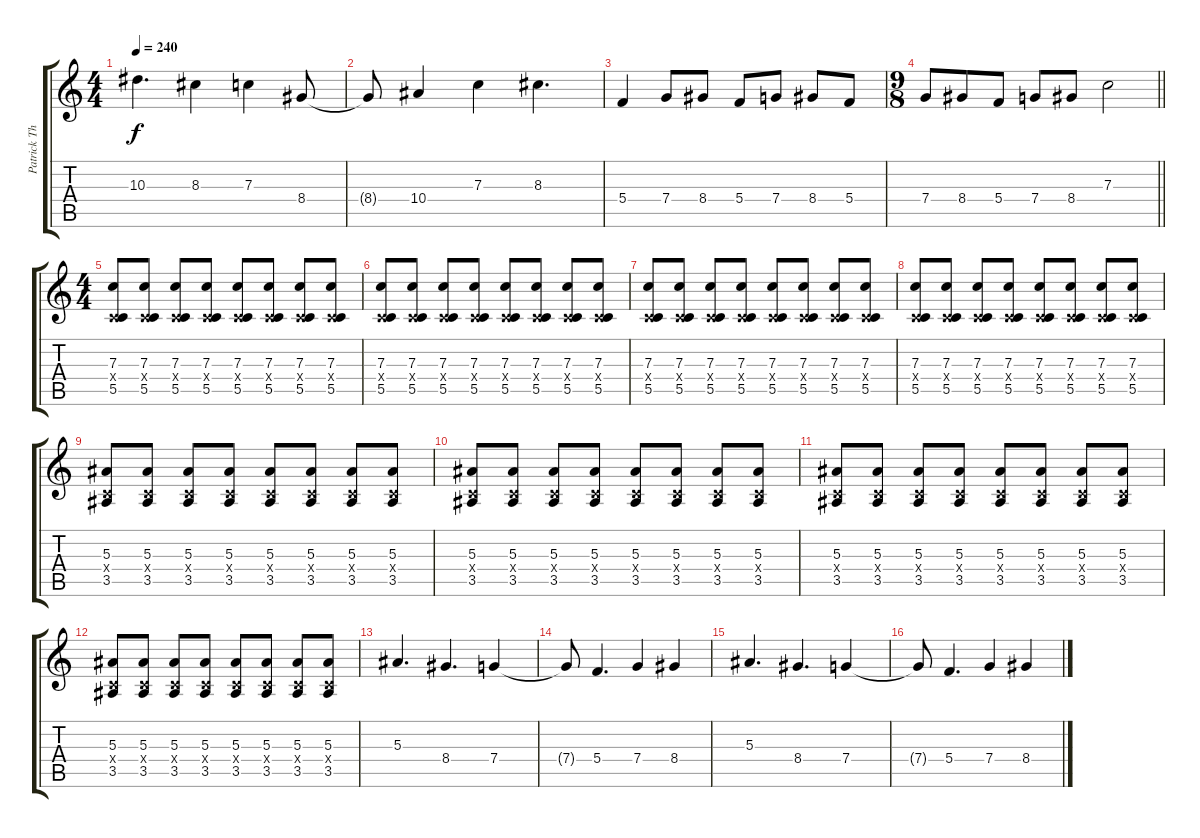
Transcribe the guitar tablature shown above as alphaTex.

\track ("Patrick Thompson - Lead Guitar" "Patrick Th") {instrument overdrivenguitar}
\staff {score tabs}
\tuning (D4 A3 F3 C3 G2 D2) {hide}
\ts (4 4)
\tempo 240
\clef g2
\ks c
10.3.4{d dy f} 8.3.4 7.3.4 8.4.8 |
8.4{t}.8 10.4.4 7.3.4 8.3.4{d} |
5.4.4 7.4.8 8.4.8 5.4.8 7.4.8 8.4.8 5.4.8 |
\ts (9 8)
\barLineRight lightlight
7.4.8 8.4.8 5.4.8 7.4.8 8.4.8 7.3.2 |
\ts (4 4)
(7.3 0.4{x} 5.5).8{volume 9} (7.3 0.4{x} 5.5).8 (7.3 0.4{x} 5.5).8 (7.3 0.4{x} 5.5).8 (7.3 0.4{x} 5.5).8 (7.3 0.4{x} 5.5).8 (7.3 0.4{x} 5.5).8 (7.3 0.4{x} 5.5).8 |
(7.3 0.4{x} 5.5).8 (7.3 0.4{x} 5.5).8 (7.3 0.4{x} 5.5).8 (7.3 0.4{x} 5.5).8 (7.3 0.4{x} 5.5).8 (7.3 0.4{x} 5.5).8 (7.3 0.4{x} 5.5).8 (7.3 0.4{x} 5.5).8 |
(7.3 0.4{x} 5.5).8 (7.3 0.4{x} 5.5).8 (7.3 0.4{x} 5.5).8 (7.3 0.4{x} 5.5).8 (7.3 0.4{x} 5.5).8 (7.3 0.4{x} 5.5).8 (7.3 0.4{x} 5.5).8 (7.3 0.4{x} 5.5).8 |
(7.3 0.4{x} 5.5).8 (7.3 0.4{x} 5.5).8 (7.3 0.4{x} 5.5).8 (7.3 0.4{x} 5.5).8 (7.3 0.4{x} 5.5).8 (7.3 0.4{x} 5.5).8 (7.3 0.4{x} 5.5).8 (7.3 0.4{x} 5.5).8 |
(5.3 0.4{x} 3.5).8 (5.3 0.4{x} 3.5).8 (5.3 0.4{x} 3.5).8 (5.3 0.4{x} 3.5).8 (5.3 0.4{x} 3.5).8 (5.3 0.4{x} 3.5).8 (5.3 0.4{x} 3.5).8 (5.3 0.4{x} 3.5).8 |
(5.3 0.4{x} 3.5).8 (5.3 0.4{x} 3.5).8 (5.3 0.4{x} 3.5).8 (5.3 0.4{x} 3.5).8 (5.3 0.4{x} 3.5).8 (5.3 0.4{x} 3.5).8 (5.3 0.4{x} 3.5).8 (5.3 0.4{x} 3.5).8 |
(5.3 0.4{x} 3.5).8 (5.3 0.4{x} 3.5).8 (5.3 0.4{x} 3.5).8 (5.3 0.4{x} 3.5).8 (5.3 0.4{x} 3.5).8 (5.3 0.4{x} 3.5).8 (5.3 0.4{x} 3.5).8 (5.3 0.4{x} 3.5).8 |
(5.3 0.4{x} 3.5).8 (5.3 0.4{x} 3.5).8 (5.3 0.4{x} 3.5).8 (5.3 0.4{x} 3.5).8 (5.3 0.4{x} 3.5).8 (5.3 0.4{x} 3.5).8 (5.3 0.4{x} 3.5).8 (5.3 0.4{x} 3.5).8 |
5.3.4{d} 8.4.4{d} 7.4.4 |
7.4{t}.8 5.4.4{d} 7.4.4 8.4.4 |
5.3.4{d} 8.4.4{d} 7.4.4 |
7.4{t}.8 5.4.4{d} 7.4.4 8.4.4
